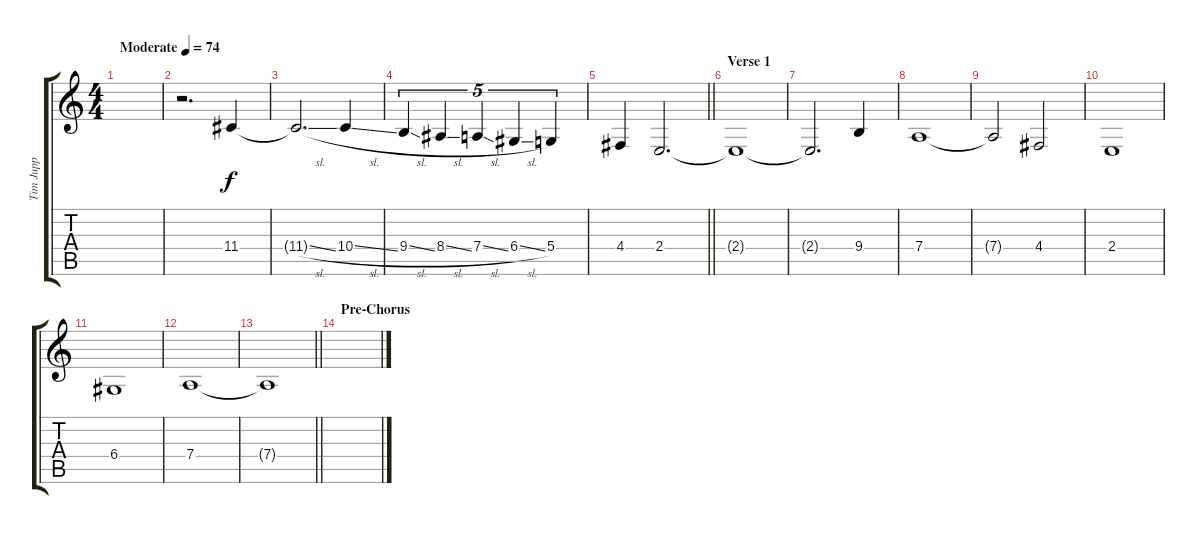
\track ("Tim Jupp" "Tim Jupp") {instrument drawbarorgan}
\staff {score tabs}
\tuning (E4 B3 G3 D3 A2 E2) {hide}
\ts (4 4)
\tempo (74 "Moderate")
\clef g2
\ks c
|
r.2{d volume 0} 11.4.4{volume 5} |
11.4{sl t}.2{d} 10.4{sl}.4 |
9.4{sl}.4{tu (5 4)} 8.4{sl}.4{tu (5 4)} 7.4{sl}.4{tu (5 4)} 6.4{sl}.4{tu (5 4)} 5.4.4{tu (5 4)} |
\barLineRight lightlight
4.4.4 2.4.2{d} |
\section ("" "Verse 1")
2.4{t}.1 |
2.4{t}.2{d} 9.4.4 |
7.4.1 |
7.4{t}.2 4.4.2 |
2.4.1 |
6.4.1 |
7.4.1 |
\barLineRight lightlight
7.4{t}.1 |
\section ("" "Pre-Chorus")
